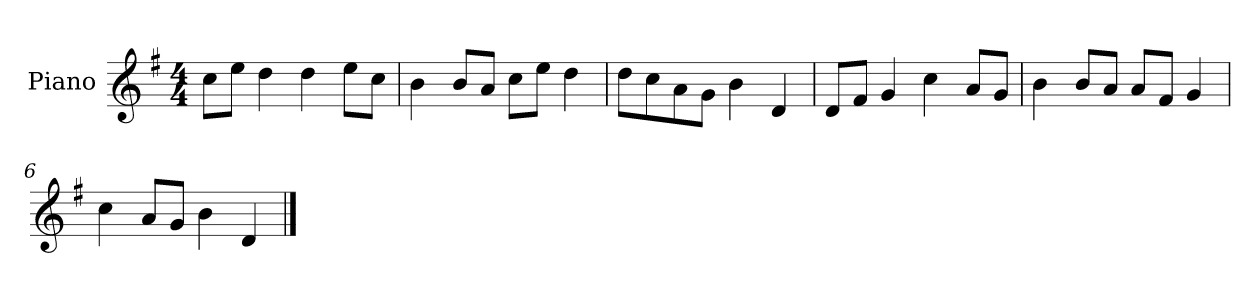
**kern
*part1
*staff1
*I"Piano
*I'P-no
*clefG2
*k[f#]
*M4/4
*MM90
=1
8cc\L
8ee\J
4dd\
4dd\
8ee\L
8cc\J
=2
4b\
8b/L
8a/J
8cc\L
8ee\J
4dd\
=3
8dd\L
8cc\
8a\
8g\J
4b\
4d/
=4
8d/L
8f#/J
4g/
4cc\
8a/L
8g/J
=5
4b\
8b/L
8a/J
8a/L
8f#/J
4g/
=6
4cc\
8a/L
8g/J
4b\
4d/
==
*-
